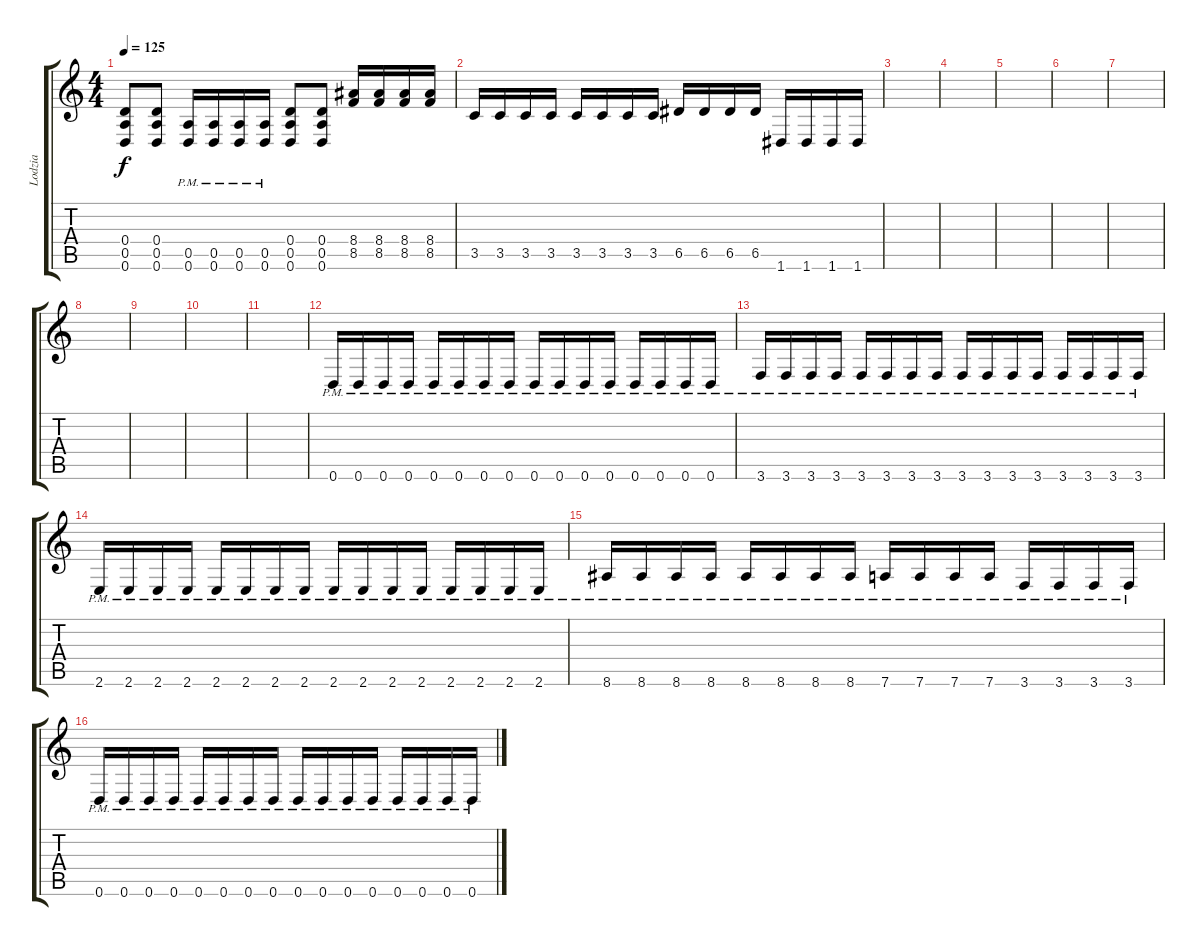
\track ("Lodzia" "Lodzia") {instrument distortionguitar}
\staff {score tabs}
\tuning (E4 B3 G3 D3 A2 D2) {hide}
\ts (4 4)
\tempo 125
\clef g2
\ks c
(0.4 0.5 0.6).8{dy f} (0.4 0.5 0.6).8 (0.5{pm} 0.6{pm}).16 (0.5{pm} 0.6{pm}).16 (0.5{pm} 0.6{pm}).16 (0.5{pm} 0.6{pm}).16 (0.4 0.5 0.6).8 (0.4 0.5 0.6).8 (8.4 8.5).16 (8.4 8.5).16 (8.4 8.5).16 (8.4 8.5).16 |
3.5.16 3.5.16 3.5.16 3.5.16 3.5.16 3.5.16 3.5.16 3.5.16 6.5.16 6.5.16 6.5.16 6.5.16 1.6.16 1.6.16 1.6.16 1.6.16 |
|
|
|
|
|
|
|
|
|
0.6{pm}.16 0.6{pm}.16 0.6{pm}.16 0.6{pm}.16 0.6{pm}.16 0.6{pm}.16 0.6{pm}.16 0.6{pm}.16 0.6{pm}.16 0.6{pm}.16 0.6{pm}.16 0.6{pm}.16 0.6{pm}.16 0.6{pm}.16 0.6{pm}.16 0.6{pm}.16 |
3.6{pm}.16 3.6{pm}.16 3.6{pm}.16 3.6{pm}.16 3.6{pm}.16 3.6{pm}.16 3.6{pm}.16 3.6{pm}.16 3.6{pm}.16 3.6{pm}.16 3.6{pm}.16 3.6{pm}.16 3.6{pm}.16 3.6{pm}.16 3.6{pm}.16 3.6{pm}.16 |
2.6{pm}.16 2.6{pm}.16 2.6{pm}.16 2.6{pm}.16 2.6{pm}.16 2.6{pm}.16 2.6{pm}.16 2.6{pm}.16 2.6{pm}.16 2.6{pm}.16 2.6{pm}.16 2.6{pm}.16 2.6{pm}.16 2.6{pm}.16 2.6{pm}.16 2.6{pm}.16 |
8.6{pm}.16 8.6{pm}.16 8.6{pm}.16 8.6{pm}.16 8.6{pm}.16 8.6{pm}.16 8.6{pm}.16 8.6{pm}.16 7.6{pm}.16 7.6{pm}.16 7.6{pm}.16 7.6{pm}.16 3.6{pm}.16 3.6{pm}.16 3.6{pm}.16 3.6{pm}.16 |
0.6{pm}.16 0.6{pm}.16 0.6{pm}.16 0.6{pm}.16 0.6{pm}.16 0.6{pm}.16 0.6{pm}.16 0.6{pm}.16 0.6{pm}.16 0.6{pm}.16 0.6{pm}.16 0.6{pm}.16 0.6{pm}.16 0.6{pm}.16 0.6{pm}.16 0.6{pm}.16
